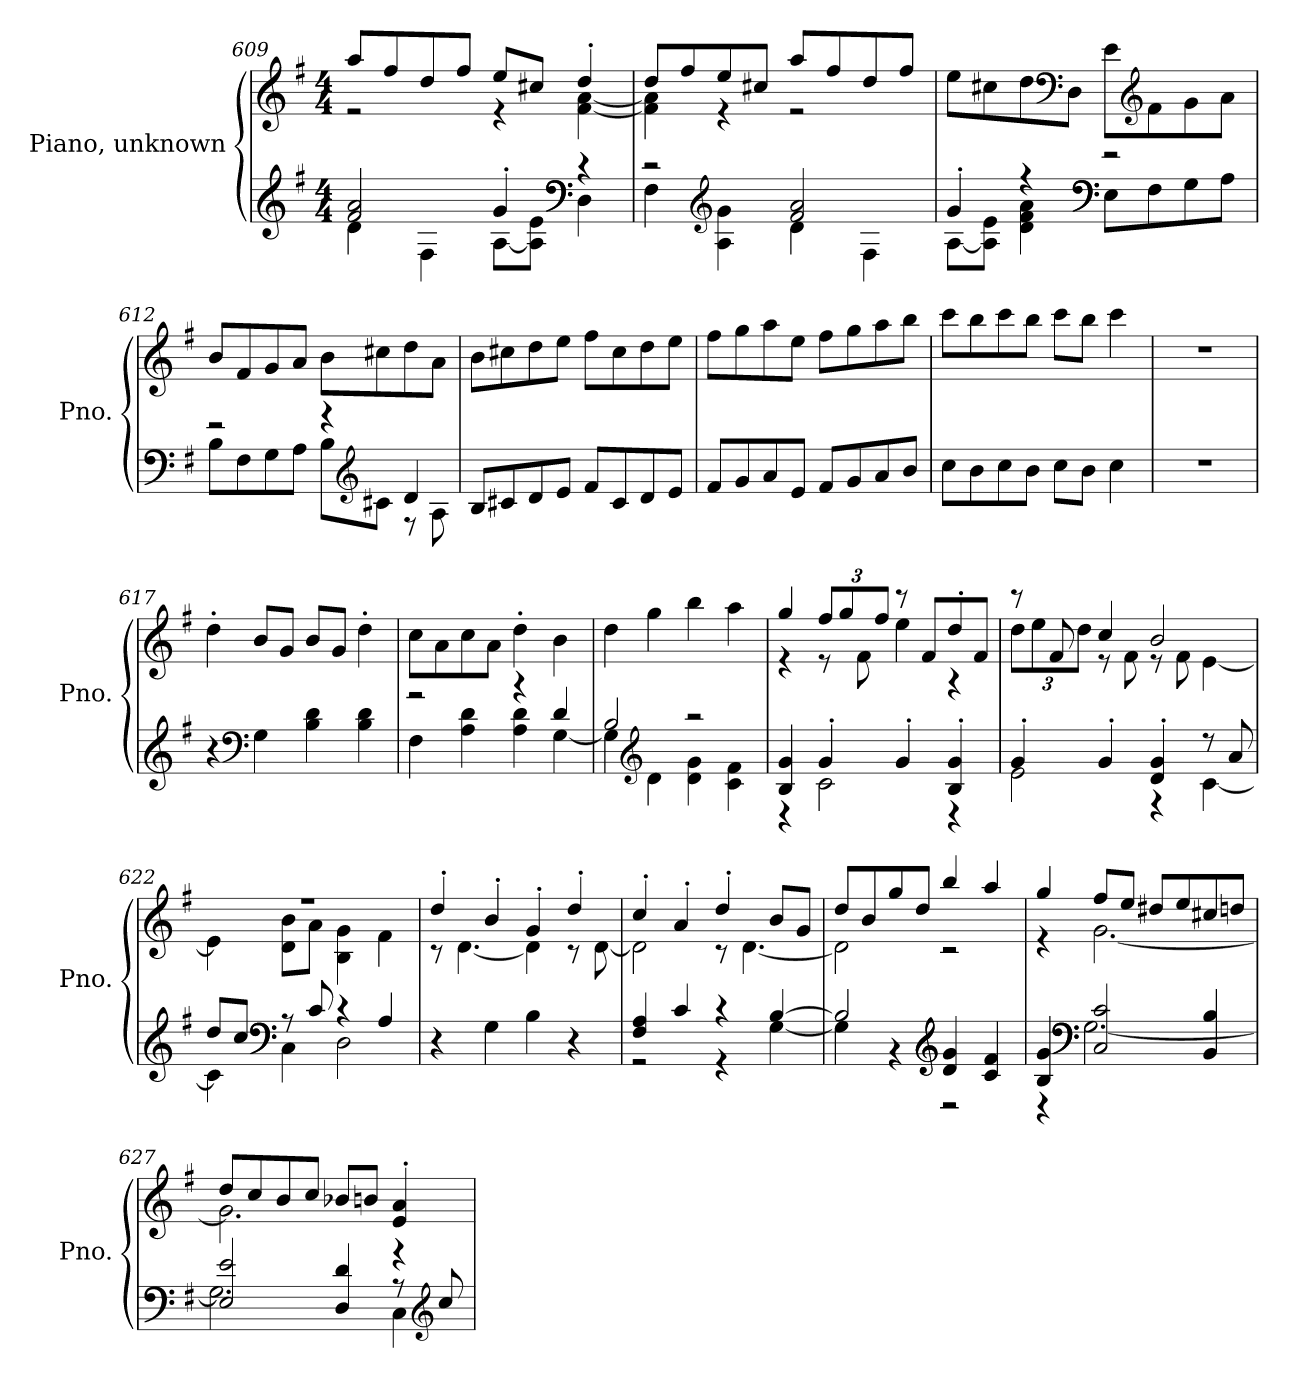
**kern	**kern
*part1	*part1
*staff2	*staff1
*I"Piano, unknown	*
*I'Pno.	*
*clefG2	*clefG2
*k[f#]	*k[f#]
*M4/4	*M4/4
=609	=609
*^	*^
2f#/ 2a/	4d\	8aa/L	2r
.	.	8ff#/	.
.	4F#\	8dd/	.
.	.	8ff#/J	.
4g'/	[8A\L	8ee/L	4r
.	8A\] 8e\J	8cc#X/J	.
*clefF4	*	*	*
4r	4D\	4dd'/	[4f#\ [4a\
!!LO:LB:g=z	!!
=610	=610	=610	=610
2r	4F#\	8dd/L	4f#\] 4a\]
.	.	8ff#/	.
*clefG2	*	*	*
.	4A\ 4g\	8ee/	4r
.	.	8cc#X/J	.
2f#/ 2a/	4d\	8aa/L	2r
.	.	8ff#/	.
.	4F#\	8dd/	.
.	.	8ff#/J	.
*	*	*v	*v
=611	=611	=611
4g'/	[8A\L	8ee\L
.	8A\] 8e\J	8cc#X\
4r	4d\ 4f#\ 4a\	8dd\
*	*	*clefF4
.	.	8D\J
*clefF4	*	*
2r	8E\L	8e\L
*	*	*clefG2
.	8F#\	8f#\
.	8G\	8g\
.	8A\J	8a\J
=612	=612	=612
2r	8B\L	8b/L
.	8F#\	8f#/
.	8G\	8g/
.	8A\J	8a/J
4r	8B\L	8b\L
*clefG2	*	*
.	8c#X\J	8cc#X\
4d/	8r	8dd\
.	8A\	8a\J
*v	*v	*
=613	=613
8B/L	8b\L
8c#X/	8cc#X\
8d/	8dd\
8e/J	8ee\J
8f#/L	8ff#\L
8c#/	8cc#\
8d/	8dd\
8e/J	8ee\J
!!LO:LB:g=z
=614	=614
8f#/L	8ff#\L
8g/	8gg\
8a/	8aa\
8e/J	8ee\J
8f#/L	8ff#\L
8g/	8gg\
8a/	8aa\
8b/J	8bb\J
=615	=615
8cc\L	8ccc\L
8b\	8bb\
8cc\	8ccc\
8b\J	8bb\J
8cc\L	8ccc\L
8b\J	8bb\J
4cc\	4ccc\
=616	=616
1r	1r
=617	=617
4r	4dd'\
*clefF4	*
4G\	8b/L
.	8g/J
4B\ 4d\	8b/L
.	8g/J
4B\ 4d\	4dd'\
=618	=618
*^	*
2r	4F#\	8cc\L
.	.	8a\
.	4A\ 4d\	8cc\
.	.	8a\J
4r	4A\ 4d\	4dd'\
4d/	[4G\	4b\
=619	=619	=619
2B/	4G\]	4dd\
*clefG2	*	*
.	4d\	4gg\
2r	4d\ 4g\	4bb\
.	4c\ 4f#\	4aa\
!!LO:LB:g=z
=620	=620	=620
*	*	*^
4B/ 4g/	4r	4gg/	4r
*	*	*Xbrackettup	*
4g'/	2c\	12ff#/L	8r
.	.	12gg/	.
.	.	.	8f#\
.	.	12ff#/J	.
4g'/	.	8r	4ee\
.	.	8f#/L	.
4B/' 4g/'	4r	8dd'/	4r
.	.	8f#/J	.
=621	=621	=621	=621
4g'/	2e\	8r	12dd\L
.	.	.	12ee\
.	.	8f#/	.
.	.	.	12dd\J
4g'/	.	4cc/	8r
.	.	.	8f#\
4d/' 4g/'	4r	2b/	8r
.	.	.	8f#\
8r	[4c\	.	[4e\
8a/	.	.	.
=622	=622	=622	=622
8dd/L	4c\]	1r	4e\]
8cc/J	.	.	.
*clefF4	*	*	*
8r	4C\	.	8d\ 8b\L
8c/	.	.	8a\J
4r	2D\	.	4B\ 4g\
4A/	.	.	4f#\
*v	*v	*	*
=623	=623	=623
4r	4dd'/	8r
.	.	[4.d\
4G\	4b'/	.
4B\	4g'/	4d\]
4r	4dd'/	8r
.	.	[8d\
!!LO:PB:g=z	!!
=624	=624	=624
*^	*	*
4F#/ 4A/	2r	4cc'/	2d\]
4c/	.	4a'/	.
4r	4r	4dd'/	8r
.	.	.	[4.d\
[4B/	[4G\	8b/L	.
.	.	8g/J	.
=625	=625	=625	=625
2B/]	4G\]	8dd/L	2d\]
.	.	8b/	.
.	4r	8gg/	.
.	.	8dd/J	.
*clefG2	*	*	*
4d/ 4g/	2r	4bb/	2r
4c/ 4f#/	.	4aa/	.
=626	=626	=626	=626
4B/ 4g/	4r	4gg/	4r
*clefF4	*	*	*
2C/ 2c/	[2.G\	8ff#/L	[2.g\
.	.	8ee/J	.
.	.	8dd#X/L	.
.	.	8ee/	.
4BB/ 4B/	.	8cc#X/	.
.	.	8ddn/J	.
=627	=627	=627	=627
2E/ 2e/	2.G\]	8dd/L	2.g\]
.	.	8cc/	.
.	.	8b/	.
.	.	8cc/J	.
4D/ 4d/	.	8b-X/L	.
.	.	8bn/J	.
8r	4C\	4e/' 4a/'	4r
*clefG2	*	*	*
8cc/	.	.	.
*v	*v	*	*
*	*v	*v
=	=
*-	*-
